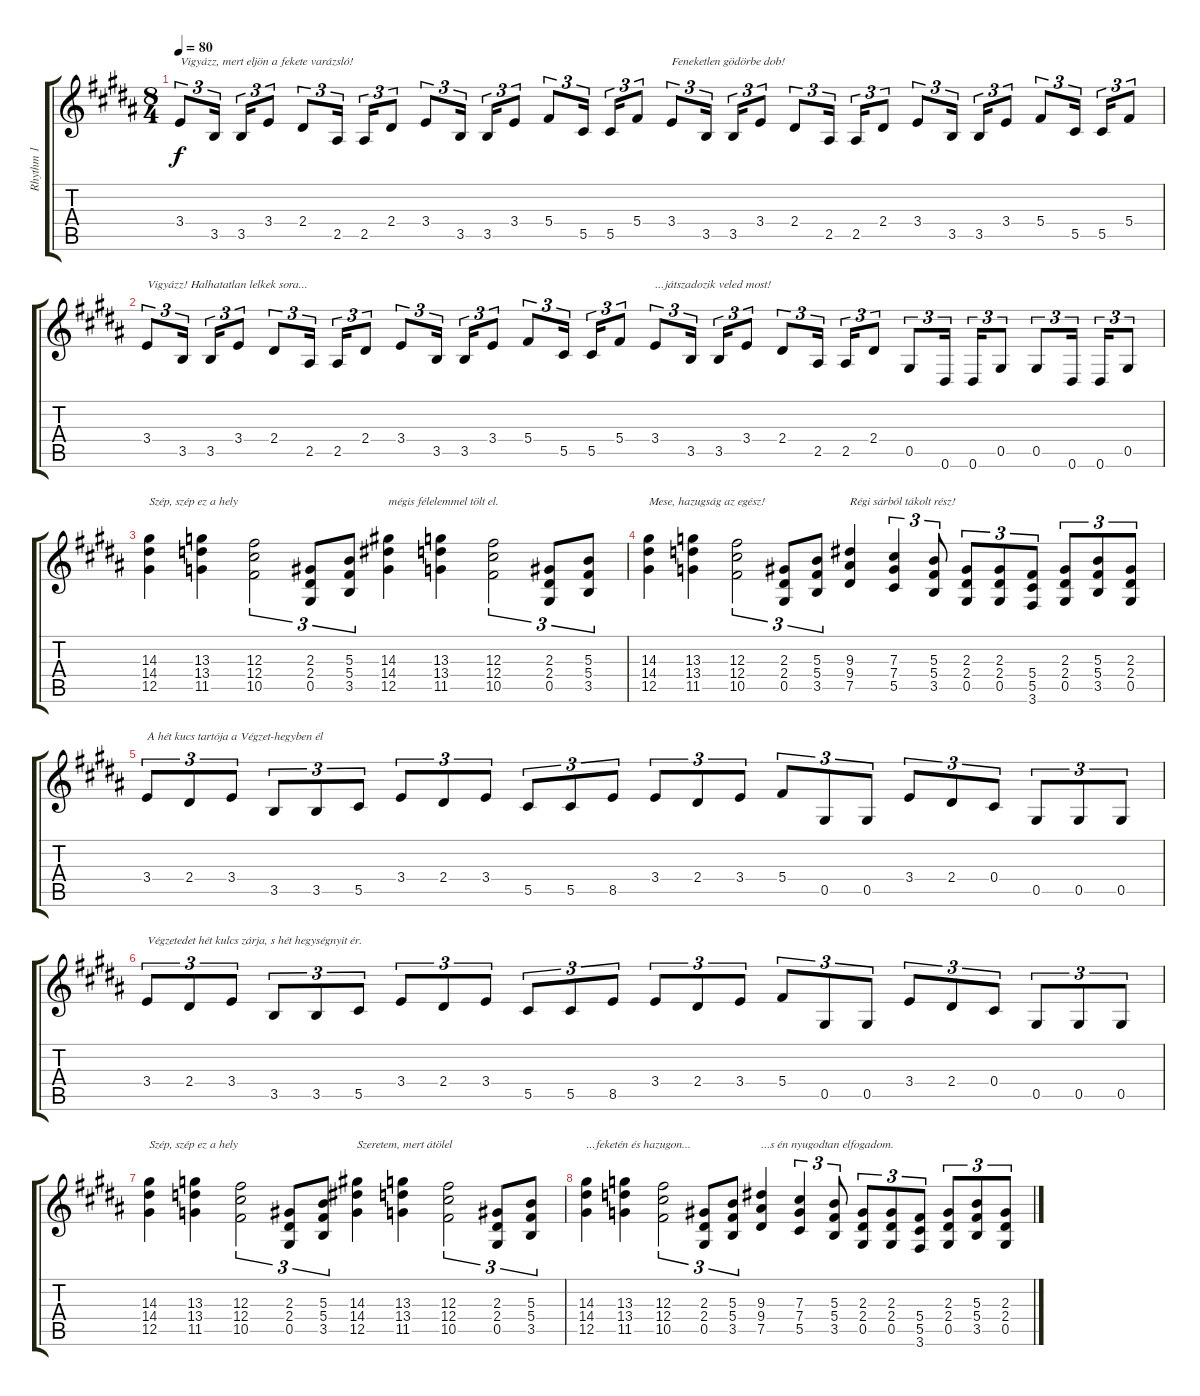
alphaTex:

\track ("Rhythm 1" "Rhythm 1") {instrument overdrivenguitar}
\staff {score tabs}
\tuning (Eb4 Bb3 Gb3 Db3 Ab2 Eb2) {hide}
\ts (8 4)
\tempo 80
\clef g2
\ks g#minor
3.4.8{tu (3 2) txt "Vigyázz, mert eljön a fekete varázsló!" dy f} 3.5.16{tu (3 2)} 3.5.16{tu (3 2)} 3.4.8{tu (3 2)} 2.4.8{tu (3 2)} 2.5.16{tu (3 2)} 2.5.16{tu (3 2)} 2.4.8{tu (3 2)} 3.4.8{tu (3 2)} 3.5.16{tu (3 2)} 3.5.16{tu (3 2)} 3.4.8{tu (3 2)} 5.4.8{tu (3 2)} 5.5.16{tu (3 2)} 5.5.16{tu (3 2)} 5.4.8{tu (3 2)} 3.4.8{tu (3 2) txt "Feneketlen gödörbe dob!"} 3.5.16{tu (3 2)} 3.5.16{tu (3 2)} 3.4.8{tu (3 2)} 2.4.8{tu (3 2)} 2.5.16{tu (3 2)} 2.5.16{tu (3 2)} 2.4.8{tu (3 2)} 3.4.8{tu (3 2)} 3.5.16{tu (3 2)} 3.5.16{tu (3 2)} 3.4.8{tu (3 2)} 5.4.8{tu (3 2)} 5.5.16{tu (3 2)} 5.5.16{tu (3 2)} 5.4.8{tu (3 2)} |
3.4.8{tu (3 2) txt "Vigyázz! Halhatatlan lelkek sora..."} 3.5.16{tu (3 2)} 3.5.16{tu (3 2)} 3.4.8{tu (3 2)} 2.4.8{tu (3 2)} 2.5.16{tu (3 2)} 2.5.16{tu (3 2)} 2.4.8{tu (3 2)} 3.4.8{tu (3 2)} 3.5.16{tu (3 2)} 3.5.16{tu (3 2)} 3.4.8{tu (3 2)} 5.4.8{tu (3 2)} 5.5.16{tu (3 2)} 5.5.16{tu (3 2)} 5.4.8{tu (3 2)} 3.4.8{tu (3 2) txt "...játszadozik veled most!"} 3.5.16{tu (3 2)} 3.5.16{tu (3 2)} 3.4.8{tu (3 2)} 2.4.8{tu (3 2)} 2.5.16{tu (3 2)} 2.5.16{tu (3 2)} 2.4.8{tu (3 2)} 0.5.8{tu (3 2)} 0.6.16{tu (3 2)} 0.6.16{tu (3 2)} 0.5.8{tu (3 2)} 0.5.8{tu (3 2)} 0.6.16{tu (3 2)} 0.6.16{tu (3 2)} 0.5.8{tu (3 2)} |
(14.3 14.4 12.5).4{txt "Szép, szép ez a hely"} (13.3 13.4 11.5).4 (12.3 12.4 10.5).2{tu (3 2)} (2.3 2.4 0.5).8{tu (3 2)} (5.3 5.4 3.5).8{tu (3 2)} (14.3 14.4 12.5).4{txt "mégis félelemmel tölt el."} (13.3 13.4 11.5).4 (12.3 12.4 10.5).2{tu (3 2)} (2.3 2.4 0.5).8{tu (3 2)} (5.3 5.4 3.5).8{tu (3 2)} |
(14.3 14.4 12.5).4{txt "Mese, hazugság az egész!"} (13.3 13.4 11.5).4 (12.3 12.4 10.5).2{tu (3 2)} (2.3 2.4 0.5).8{tu (3 2)} (5.3 5.4 3.5).8{tu (3 2)} (9.3 9.4 7.5).4{txt "Régi sárból tákolt rész!"} (7.3 7.4 5.5).4{tu (3 2)} (5.3 5.4 3.5).8{tu (3 2)} (2.3 2.4 0.5).8{tu (3 2)} (2.3 2.4 0.5).8{tu (3 2)} (5.4 5.5 3.6).8{tu (3 2)} (2.3 2.4 0.5).8{tu (3 2)} (5.3 5.4 3.5).8{tu (3 2)} (2.3 2.4 0.5).8{tu (3 2)} |
3.4.8{tu (3 2) txt "A hét kucs tartója a Végzet-hegyben él"} 2.4.8{tu (3 2)} 3.4.8{tu (3 2)} 3.5.8{tu (3 2)} 3.5.8{tu (3 2)} 5.5.8{tu (3 2)} 3.4.8{tu (3 2)} 2.4.8{tu (3 2)} 3.4.8{tu (3 2)} 5.5.8{tu (3 2)} 5.5.8{tu (3 2)} 8.5.8{tu (3 2)} 3.4.8{tu (3 2)} 2.4.8{tu (3 2)} 3.4.8{tu (3 2)} 5.4.8{tu (3 2)} 0.5.8{tu (3 2)} 0.5.8{tu (3 2)} 3.4.8{tu (3 2)} 2.4.8{tu (3 2)} 0.4.8{tu (3 2)} 0.5.8{tu (3 2)} 0.5.8{tu (3 2)} 0.5.8{tu (3 2)} |
3.4.8{tu (3 2) txt "Végzetedet hét kulcs zárja, s hét hegységnyit ér."} 2.4.8{tu (3 2)} 3.4.8{tu (3 2)} 3.5.8{tu (3 2)} 3.5.8{tu (3 2)} 5.5.8{tu (3 2)} 3.4.8{tu (3 2)} 2.4.8{tu (3 2)} 3.4.8{tu (3 2)} 5.5.8{tu (3 2)} 5.5.8{tu (3 2)} 8.5.8{tu (3 2)} 3.4.8{tu (3 2)} 2.4.8{tu (3 2)} 3.4.8{tu (3 2)} 5.4.8{tu (3 2)} 0.5.8{tu (3 2)} 0.5.8{tu (3 2)} 3.4.8{tu (3 2)} 2.4.8{tu (3 2)} 0.4.8{tu (3 2)} 0.5.8{tu (3 2)} 0.5.8{tu (3 2)} 0.5.8{tu (3 2)} |
(14.3 14.4 12.5).4{txt "Szép, szép ez a hely"} (13.3 13.4 11.5).4 (12.3 12.4 10.5).2{tu (3 2)} (2.3 2.4 0.5).8{tu (3 2)} (5.3 5.4 3.5).8{tu (3 2)} (14.3 14.4 12.5).4{txt "Szeretem, mert átölel"} (13.3 13.4 11.5).4 (12.3 12.4 10.5).2{tu (3 2)} (2.3 2.4 0.5).8{tu (3 2)} (5.3 5.4 3.5).8{tu (3 2)} |
(14.3 14.4 12.5).4{txt "...feketén és hazugon..."} (13.3 13.4 11.5).4 (12.3 12.4 10.5).2{tu (3 2)} (2.3 2.4 0.5).8{tu (3 2)} (5.3 5.4 3.5).8{tu (3 2)} (9.3 9.4 7.5).4{txt "...s én nyugodtan elfogadom."} (7.3 7.4 5.5).4{tu (3 2)} (5.3 5.4 3.5).8{tu (3 2)} (2.3 2.4 0.5).8{tu (3 2)} (2.3 2.4 0.5).8{tu (3 2)} (5.4 5.5 3.6).8{tu (3 2)} (2.3 2.4 0.5).8{tu (3 2)} (5.3 5.4 3.5).8{tu (3 2)} (2.3 2.4 0.5).8{tu (3 2)}
